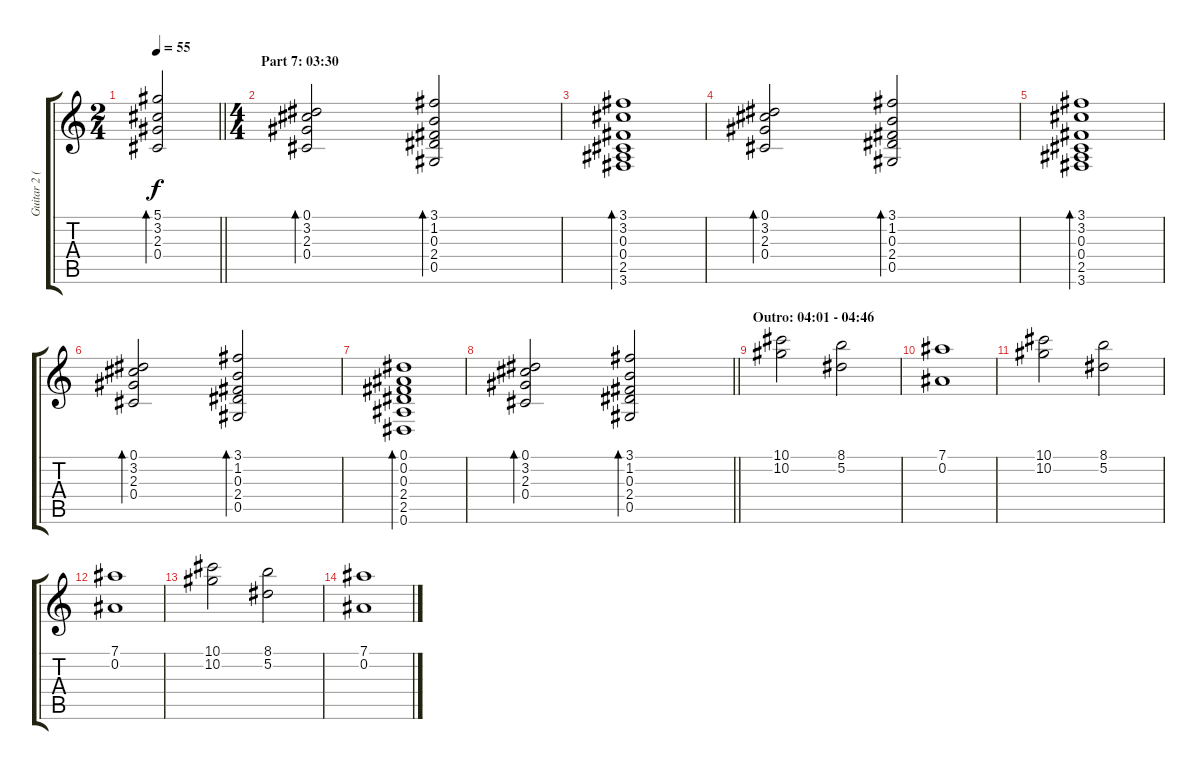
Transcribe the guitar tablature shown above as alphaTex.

\track ("Guitar 2 (Clean)" "Guitar 2 (") {instrument electricguitarclean}
\staff {score tabs}
\tuning (Eb4 Bb3 Gb3 Db3 Ab2 Eb2) {hide}
\ts (2 4)
\tempo 55
\clef g2
\barLineRight lightlight
\ks c
(5.1 3.2 2.3 0.4).2{bd 60 dy f} |
\ts (4 4)
\section ("" "Part 7: 03:30")
(0.1 3.2 2.3 0.4).2{bd 120 volume 8 instrument electricguitarclean} (3.1 1.2 0.3 2.4 0.5).2{bd 120} |
(3.1 3.2 0.3 0.4 2.5 3.6).1{bd 120} |
(0.1 3.2 2.3 0.4).2{bd 120} (3.1 1.2 0.3 2.4 0.5).2{bd 120} |
(3.1 3.2 0.3 0.4 2.5 3.6).1{bd 120} |
(0.1 3.2 2.3 0.4).2{bd 120} (3.1 1.2 0.3 2.4 0.5).2{bd 120} |
(0.1 0.2 0.3 2.4 2.5 0.6).1{bd 120} |
\barLineRight lightlight
(0.1 3.2 2.3 0.4).2{bd 120} (3.1 1.2 0.3 2.4 0.5).2{bd 120} |
\section ("" "Outro: 04:01 - 04:46")
(10.1 10.2).2{volume 9 instrument electricguitarjazz} (8.1 5.2).2 |
(7.1 0.2).1 |
(10.1 10.2).2 (8.1 5.2).2 |
(7.1 0.2).1 |
(10.1 10.2).2 (8.1 5.2).2 |
(7.1 0.2).1
